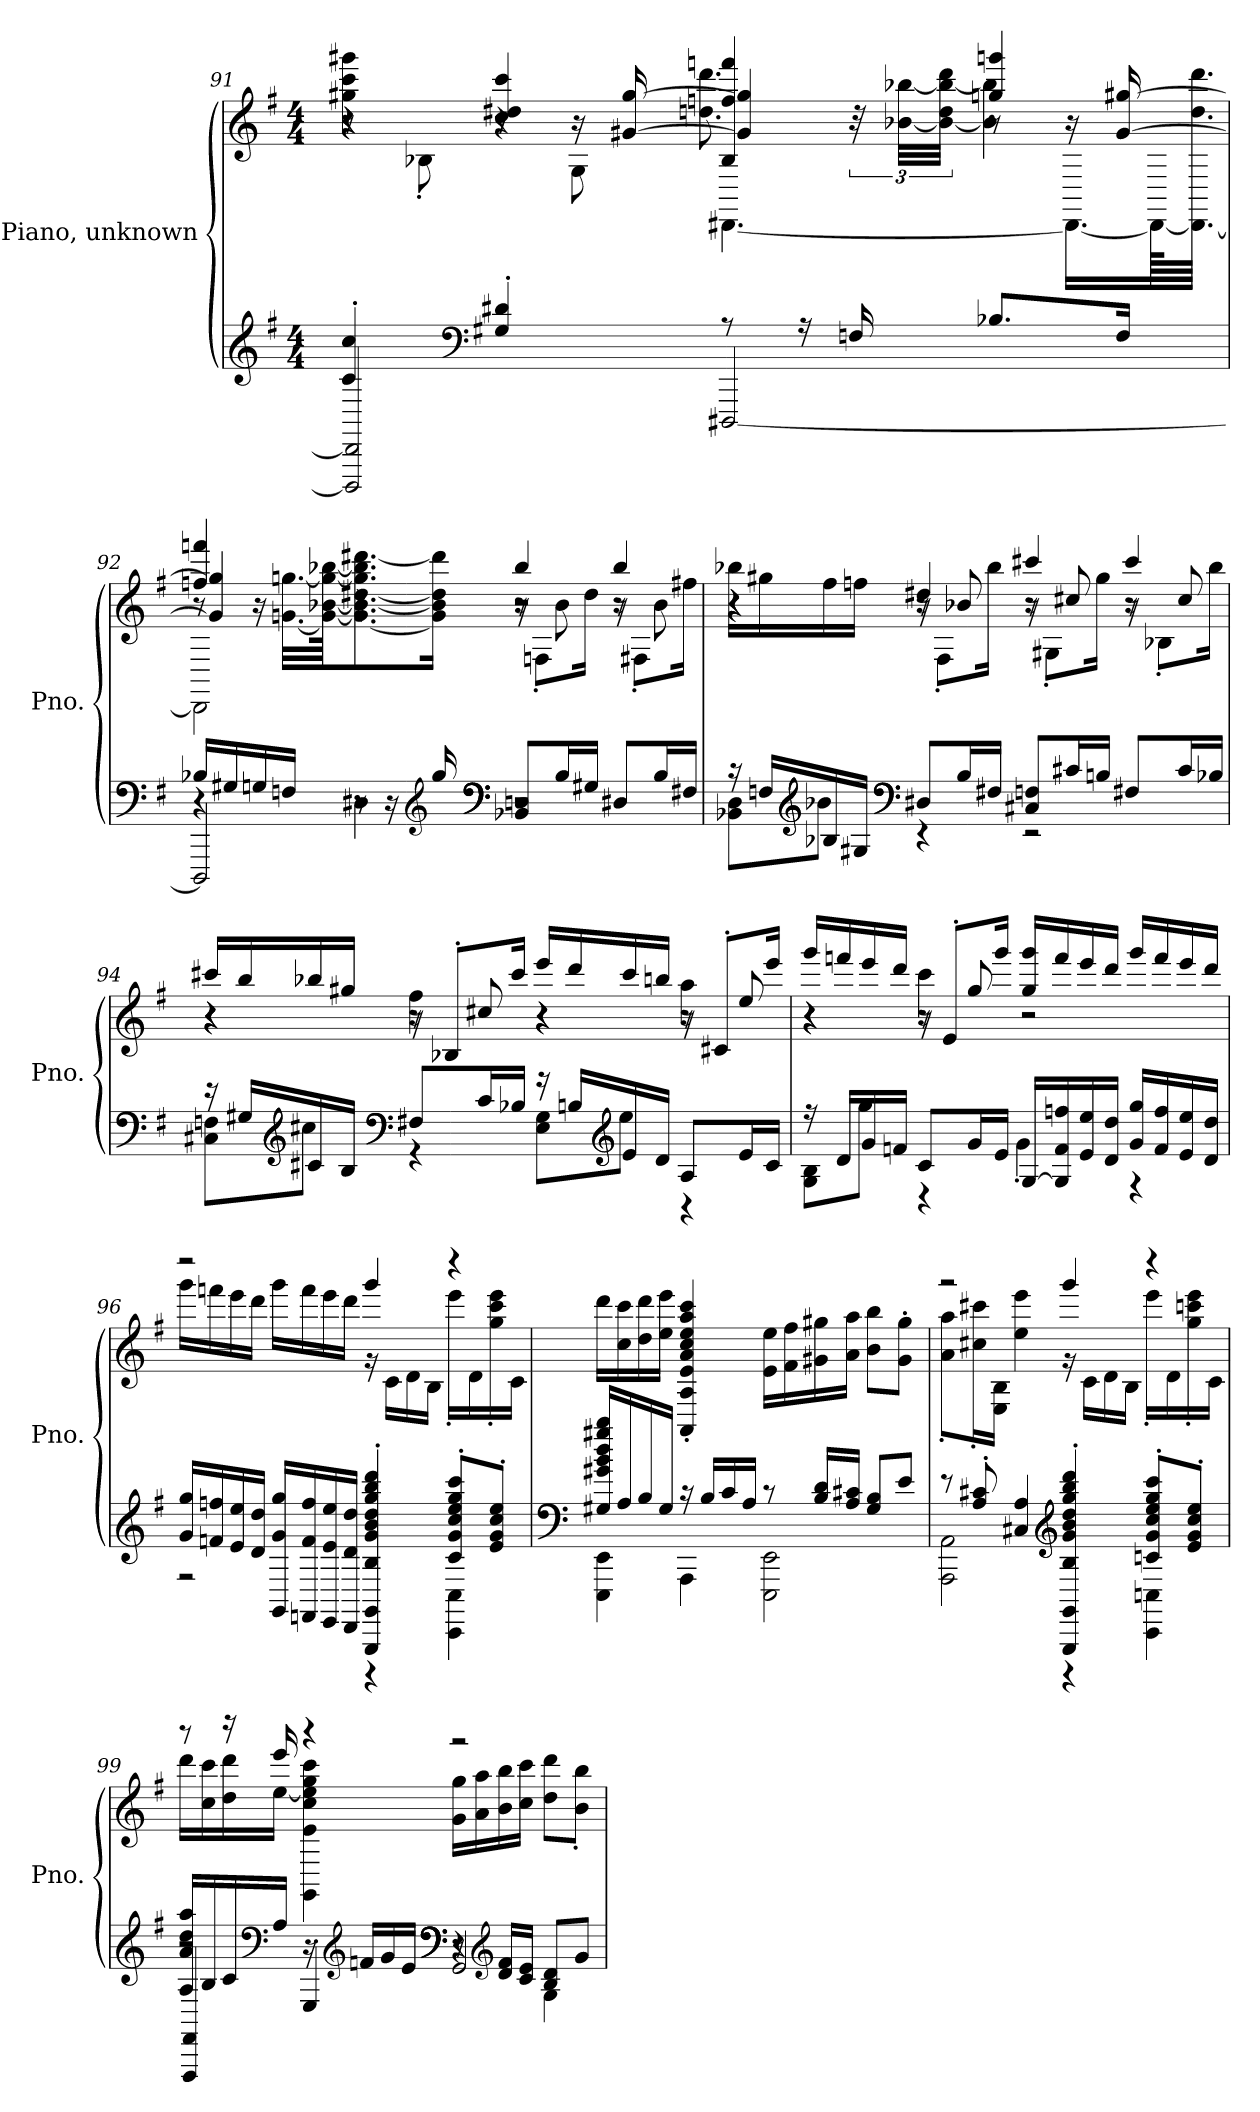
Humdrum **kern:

**kern	**kern
*part1	*part1
*staff2	*staff1
*I"Piano, unknown	*
*I'Pno.	*
!!LO:LB:g=z
*clefG2	*clefG2
*k[f#]	*k[f#]
*M4/4	*M4/4
=91	=91
*^	*^
*	*	*	*^
*	*	*	*	*^
4c/' 4cc/'	2DDD#/] 2DD#/]	4r	4gg#X\ 4ccc\ 4ggg#X\	4r	8r
.	.	.	.	.	8B-X'\
*clefF4	*	*	*	*	*
4G#X/' 4d#X/'	.	4cc/ 4dd#X/ 4ccc/	4r	8r	8r
.	.	.	.	16r	8G\
.	.	.	.	[16g#X/ [16gg#/	.
8r	[2DDD#X/	4B-/ 4ffn/ 4fffn/	[4.DD#X\	4g#/] 4gg#/]	8.ddn\ 8.ddd\
16r	.	.	.	.	.
16Fn/	.	.	.	.	48r
.	.	.	.	.	[48b-X\ [48bb-X\LLL
.	.	.	.	.	48b-\_ 48dd\ 48bb-\_ 48ddd\JJJ
8.B-X/L	.	4ggn/ 4gggn/	.	8r	4b-\] 4bb-\]
.	.	.	16.DD#\LL_	16r	.
16F/Jk	.	.	.	[16g#/ [16gg#X/	.
.	.	.	128DD#\KLL_	.	.
.	.	.	64.DD#\_ 64.dd\ 64.ddd\JJJJ	.	.
!!LO:LB:g=z	!!	!!	!!
=92	=92	=92	=92	=92	=92
*	*^	*	*	*	*
16B-X/LL	4r	2DDD#/]	4ffn/ 4fffn/	2DD#\]	4g#/] 4gg#/]	8r
16G#X/	.	.	.	.	.	.
16Gn/	.	.	.	.	.	16r
16Fn/JJ	.	.	.	.	.	[32.gn\ [32.ggn\LLL
.	.	.	.	.	.	64g\_ [64b-X\ 64gg\_ [64bb-X\JJK
8r	4D#X\	.	4r	.	4r	8.g\_ 8.b-\_ [8.dd#X\ 8.gg\] 8.bb-\] [8.ddd#X\
16r	.	.	.	.	.	.
*clefG2	*	*	*	*	*	*
16gg/	.	.	.	.	.	16g\] 16b-\] 16dd#\] 16ddd#\]Jk
*clefF4	*	*	*	*	*	*
8BB-X/ 8Dn/L	2r	2r	4bb-/	8r	2r	16r
.	.	.	.	.	.	8Fn'\L
16B-/L	.	.	.	8b-\	.	.
16G#X/JJ	.	.	.	.	.	16dd#\Jk
8D#X/L	.	.	4bb-/	8r	.	16r
.	.	.	.	.	.	8F#X'\L
16B-/L	.	.	.	8b-\	.	.
16F#X/JJ	.	.	.	.	.	16ff#X\Jk
*	*v	*v	*	*	*	*
*	*	*	*	*v	*v
!!LO:LB:g=z
=93	=93	=93	=93	=93
16r	8BB-X\ 8D\L	4r	16bb-X\LL	4r
16Fn/LL	.	.	16gg#X\	.
*clefG2	*	*	*	*
16B-X/	8b-X\J	.	16ff#\	.
16G#X/JJ	.	.	16ffn\JJ	.
*clefF4	*	*	*	*
8D#X/L	4r	4dd#X/	16r	8r
.	.	.	8F#'\L	.
16B-/L	.	.	.	8b-X/
16F#X/JJ	.	.	16bb-\Jk	.
8C#X/ 8Fn/L	2r	4ccc#X/	16r	8r
.	.	.	8G#X'\L	.
16c#X/L	.	.	.	8cc#X/
16Bn/JJ	.	.	16gg#\Jk	.
8F#X/L	.	4ccc#/	16r	8r
.	.	.	8B-X'\L	.
16c#/L	.	.	.	8cc#/
16B-X/JJ	.	.	16bb-\Jk	.
!!LO:LB:g=z	!!	!!
=94	=94	=94	=94	=94
16r	8C#X\ 8Fn\L	16ccc#X/LL	4r	4r
16G#X/LL	.	16bb/	.	.
*clefG2	*	*	*	*
16c#X/	8cc#X\J	16bb-X/	.	.
16B/JJ	.	16gg#X/JJ	.	.
*clefF4	*	*	*	*
8F#X/L	4r	16r	4ff#\	8r
.	.	8B-X'/L	.	.
16c#/L	.	.	.	8cc#X/
16B-X/JJ	.	16ccc#/Jk	.	.
16r	8E\ 8G#\L	16eee/LL	4r	4r
16Bn/LL	.	16ddd/	.	.
*clefG2	*	*	*	*
16e/	8ee\J	16ccc#/	.	.
16d/JJ	.	16bbn/JJ	.	.
8A/L	4r	16r	4aa\	8r
.	.	8c#X'/L	.	.
16e/L	.	.	.	8ee/
16c#/JJ	.	16eee/Jk	.	.
!!LO:LB:g=z	!!	!!
=95	=95	=95	=95	=95
16r	8G\ 8B\L	16ggg/LL	4r	4r
16d/LL	.	16fffn/	.	.
16g/	8gg\J	16eee/	.	.
16fn/JJ	.	16ddd/JJ	.	.
8c/L	4r	16r	4ccc\	8r
.	.	8e'/L	.	.
16g/L	.	.	.	8gg/
16e/JJ	.	16ggg/Jk	.	.
[16G/LL	4g'\	16gg/ 16ggg/LL	2r	2r
16G/] 16f/ 16ffn/	.	16fff/	.	.
16e/ 16ee/	.	16eee/	.	.
16d/ 16dd/JJ	.	16ddd/JJ	.	.
16g/ 16gg/LL	4r	16ggg/LL	.	.
16f/ 16ff/	.	16fff/	.	.
16e/ 16ee/	.	16eee/	.	.
16d/ 16dd/JJ	.	16ddd/JJ	.	.
*	*	*	*v	*v
=96	=96	=96	=96
16g/ 16gg/LL	2r	2r	16ggg\LL
16fn/ 16ffn/	.	.	16fffn\
16e/ 16ee/	.	.	16eee\
16d/ 16dd/JJ	.	.	16ddd\JJ
16GG/ 16g/ 16gg/LL	.	.	16ggg\LL
16FFn/ 16f/ 16ff/	.	.	16fff\
16EE/ 16e/ 16ee/	.	.	16eee\
16DD/ 16d/ 16dd/JJ	.	.	16ddd\JJ
4GGG/' 4GG/' 4B/' 4g/' 4b/' 4dd/' 4gg/' 4bb/' 4ddd/'	4r	4ggg/	16r
.	.	.	16c\LL
.	.	.	16d\
.	.	.	16B\JJ
8c/' 8g/' 8cc/' 8ee/' 8gg/' 8ccc/'L	4CC\ 4C\	4r	16eee'\LL
.	.	.	16d\
8e/' 8g/' 8cc/' 8ee/'J	.	.	16gg\' 16ccc\' 16eee\'
.	.	.	16c\JJ
*	*	*v	*v
!!LO:PB:g=z
=97	=97	=97
*clefF4	*	*
16G#X/ 16g#X/ 16b/ 16dd/ 16gg#X/ 16bb/LL	4EEE\ 4EE\	16ddd\LL
16A/	.	16cc\ 16ccc\
16B/	.	16dd\ 16ddd\
16G#/JJ	.	16ee\ 16eee\JJ
16r	4AAA\	4AA/' 4A/' 4e/' 4a/' 4cc/' 4ee/' 4aa/' 4ccc/'
16B/LL	.	.
16c/	.	.
16A/JJ	.	.
8r	2EEE\ 2EE\	16e\ 16ee\LL
.	.	16f#\ 16ff#\
16B/ 16d/LL	.	16g#X\ 16gg#X\
16A/ 16c#X/JJ	.	16a\ 16aa\JJ
8G#/ 8B/L	.	8b\ 8bb\L
8e/J	.	8g#\' 8gg#\'J
=98	=98	=98
*	*	*^
8r	2AAA\ 2AA\	2r	8a\' 8aa\'L
8A/' 8c#X/'	.	.	16cc#X\' 16ccc#X\'L
.	.	.	16E\ 16B\JJ
4C#X/ 4A/	.	.	4ee\ 4eee\
*clefG2	*	*	*
4GGG/' 4GG/' 4B/' 4g/' 4b/' 4dd/' 4gg/' 4bb/' 4ddd/'	4r	4ggg/	16r
.	.	.	16c\LL
.	.	.	16d\
.	.	.	16B\JJ
8cn/' 8g/' 8cc/' 8ee/' 8gg/' 8ccc/'L	4CC\ 4Cn\	4r	16eee'\LL
.	.	.	16d\
8e/' 8g/' 8cc/' 8ee/'J	.	.	16gg\' 16cccn\' 16eee\'
.	.	.	16c\JJ
!!LO:LB:g=z	!!
=99	=99	=99	=99
*	*^	*	*
16A/ 16a/ 16dd/ 16aa/LL	2r	4FFF#/ 4FF#/	8r	16ddd\LL
16B/	.	.	.	16cc\ 16ccc\
16c/	.	.	16r	16dd\ 16ddd\
*clefF4	*	*	*	*
16A/JJ	.	.	16eee/	[16ee\JJ
16r	.	4GGG'/	4r	4GG\ 4e\ 4cc\ 4ee\] 4gg\ 4ccc\
*clefG2	*	*	*	*
16fn/LL	.	.	.	.
16g/	.	.	.	.
16e/JJ	.	.	.	.
*clefF4	*	*	*	*
8r	4r	2GG/	2r	16g\ 16gg\LL
.	.	.	.	16a\ 16aa\
*clefG2	*	*	*	*
16d/ 16f/LL	.	.	.	16b\ 16bb\
16c/ 16e/JJ	.	.	.	16cc\ 16ccc\JJ
8B/ 8d/L	4G\	.	.	8dd\ 8ddd\L
8g/J	.	.	.	8b\' 8bb\'J
*v	*v	*v	*	*
*	*v	*v
=	=
*-	*-
